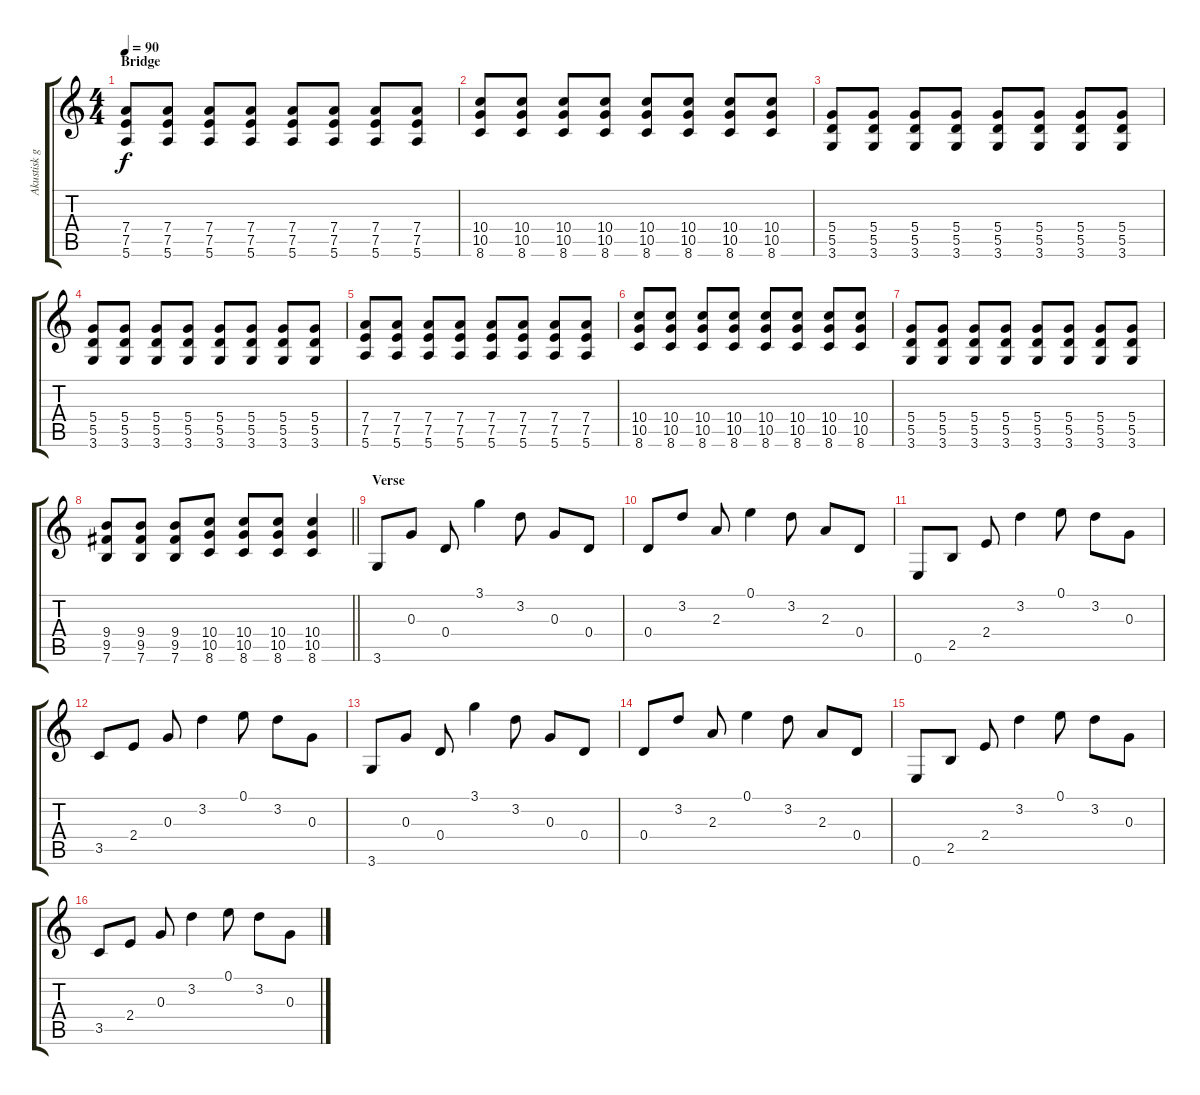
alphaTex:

\track ("Akustisk gitar" "Akustisk g") {instrument acousticguitarsteel}
\staff {score tabs}
\tuning (E4 B3 G3 D3 A2 E2) {hide}
\ts (4 4)
\section ("" "Bridge")
\tempo 90
\clef g2
\ks c
(7.4 7.5 5.6).8{dy f} (7.4 7.5 5.6).8 (7.4 7.5 5.6).8 (7.4 7.5 5.6).8 (7.4 7.5 5.6).8 (7.4 7.5 5.6).8 (7.4 7.5 5.6).8 (7.4 7.5 5.6).8 |
(10.4 10.5 8.6).8 (10.4 10.5 8.6).8 (10.4 10.5 8.6).8 (10.4 10.5 8.6).8 (10.4 10.5 8.6).8 (10.4 10.5 8.6).8 (10.4 10.5 8.6).8 (10.4 10.5 8.6).8 |
(5.4 5.5 3.6).8 (5.4 5.5 3.6).8 (5.4 5.5 3.6).8 (5.4 5.5 3.6).8 (5.4 5.5 3.6).8 (5.4 5.5 3.6).8 (5.4 5.5 3.6).8 (5.4 5.5 3.6).8 |
(5.4 5.5 3.6).8 (5.4 5.5 3.6).8 (5.4 5.5 3.6).8 (5.4 5.5 3.6).8 (5.4 5.5 3.6).8 (5.4 5.5 3.6).8 (5.4 5.5 3.6).8 (5.4 5.5 3.6).8 |
(7.4 7.5 5.6).8 (7.4 7.5 5.6).8 (7.4 7.5 5.6).8 (7.4 7.5 5.6).8 (7.4 7.5 5.6).8 (7.4 7.5 5.6).8 (7.4 7.5 5.6).8 (7.4 7.5 5.6).8 |
(10.4 10.5 8.6).8 (10.4 10.5 8.6).8 (10.4 10.5 8.6).8 (10.4 10.5 8.6).8 (10.4 10.5 8.6).8 (10.4 10.5 8.6).8 (10.4 10.5 8.6).8 (10.4 10.5 8.6).8 |
(5.4 5.5 3.6).8 (5.4 5.5 3.6).8 (5.4 5.5 3.6).8 (5.4 5.5 3.6).8 (5.4 5.5 3.6).8 (5.4 5.5 3.6).8 (5.4 5.5 3.6).8 (5.4 5.5 3.6).8 |
\barLineRight lightlight
(9.4 9.5 7.6).8 (9.4 9.5 7.6).8 (9.4 9.5 7.6).8 (10.4 10.5 8.6).8 (10.4 10.5 8.6).8 (10.4 10.5 8.6).8 (10.4 10.5 8.6).4 |
\section ("" "Verse")
3.6.8 0.3.8 0.4.8 3.1.4 3.2.8 0.3.8 0.4.8 |
0.4.8 3.2.8 2.3.8 0.1.4 3.2.8 2.3.8 0.4.8 |
0.6.8 2.5.8 2.4.8 3.2.4 0.1.8 3.2.8 0.3.8 |
3.5.8 2.4.8 0.3.8 3.2.4 0.1.8 3.2.8 0.3.8 |
3.6.8 0.3.8 0.4.8 3.1.4 3.2.8 0.3.8 0.4.8 |
0.4.8 3.2.8 2.3.8 0.1.4 3.2.8 2.3.8 0.4.8 |
0.6.8 2.5.8 2.4.8 3.2.4 0.1.8 3.2.8 0.3.8 |
3.5.8 2.4.8 0.3.8 3.2.4 0.1.8 3.2.8 0.3.8
